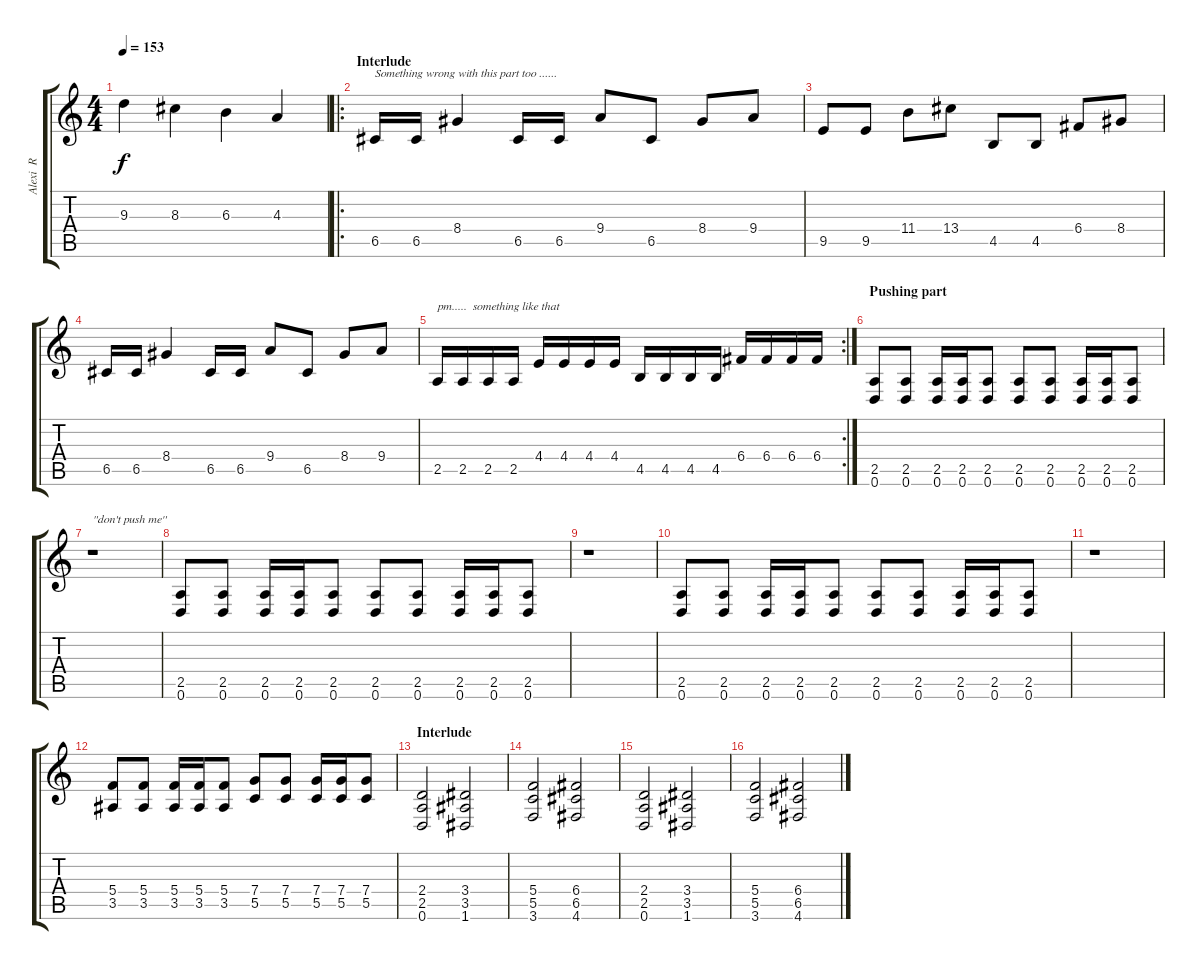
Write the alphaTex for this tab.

\track ("Alexi  R" "Alexi  R") {instrument distortionguitar}
\staff {score tabs}
\tuning (D4 A3 F3 C3 G2 D2) {hide}
\ts (4 4)
\tempo 153
\clef g2
\ks c
9.3.4{dy f} 8.3.4 6.3.4 4.3.4 |
\ro
\section ("" "Interlude")
6.5.16{txt "Something wrong with this part too ......"} 6.5.16 8.4.4 6.5.16 6.5.16 9.4.8 6.5.8 8.4.8 9.4.8 |
9.5.8 9.5.8 11.4.8 13.4.8 4.5.8 4.5.8 6.4.8 8.4.8 |
6.5.16 6.5.16 8.4.4 6.5.16 6.5.16 9.4.8 6.5.8 8.4.8 9.4.8 |
\rc 2
2.5.16{txt "pm.....  something like that"} 2.5.16 2.5.16 2.5.16 4.4.16 4.4.16 4.4.16 4.4.16 4.5.16 4.5.16 4.5.16 4.5.16 6.4.16 6.4.16 6.4.16 6.4.16 |
\section ("" "Pushing part")
(2.5 0.6).8 (2.5 0.6).8 (2.5 0.6).16 (2.5 0.6).16 (2.5 0.6).8 (2.5 0.6).8 (2.5 0.6).8 (2.5 0.6).16 (2.5 0.6).16 (2.5 0.6).8 |
r.1{txt "''don't push me''"} |
(2.5 0.6).8 (2.5 0.6).8 (2.5 0.6).16 (2.5 0.6).16 (2.5 0.6).8 (2.5 0.6).8 (2.5 0.6).8 (2.5 0.6).16 (2.5 0.6).16 (2.5 0.6).8 |
r.1 |
(2.5 0.6).8 (2.5 0.6).8 (2.5 0.6).16 (2.5 0.6).16 (2.5 0.6).8 (2.5 0.6).8 (2.5 0.6).8 (2.5 0.6).16 (2.5 0.6).16 (2.5 0.6).8 |
r.1 |
(5.4 3.5).8 (5.4 3.5).8 (5.4 3.5).16 (5.4 3.5).16 (5.4 3.5).8 (7.4 5.5).8 (7.4 5.5).8 (7.4 5.5).16 (7.4 5.5).16 (7.4 5.5).8 |
\section ("" "Interlude")
(2.4 2.5 0.6).2 (3.4 3.5 1.6).2 |
(5.4 5.5 3.6).2 (6.4 6.5 4.6).2 |
(2.4 2.5 0.6).2 (3.4 3.5 1.6).2 |
(5.4 5.5 3.6).2 (6.4 6.5 4.6).2
